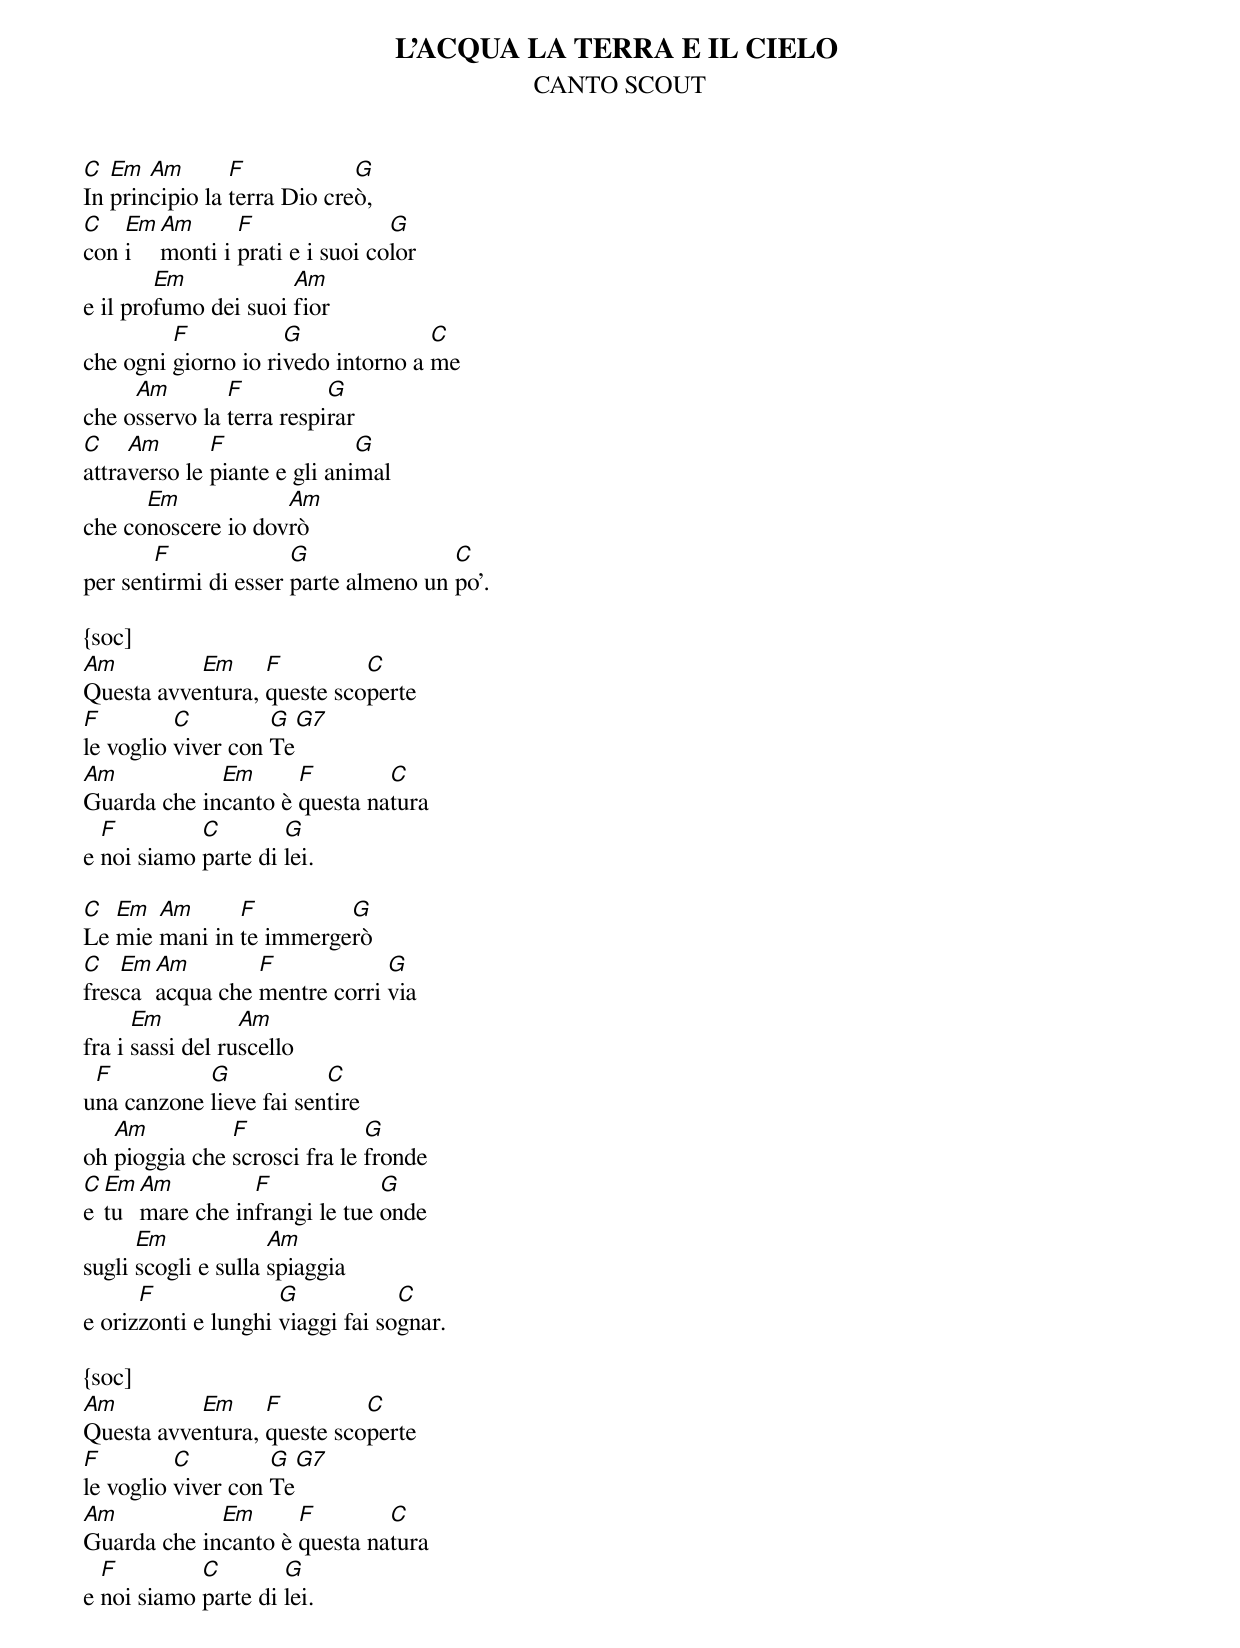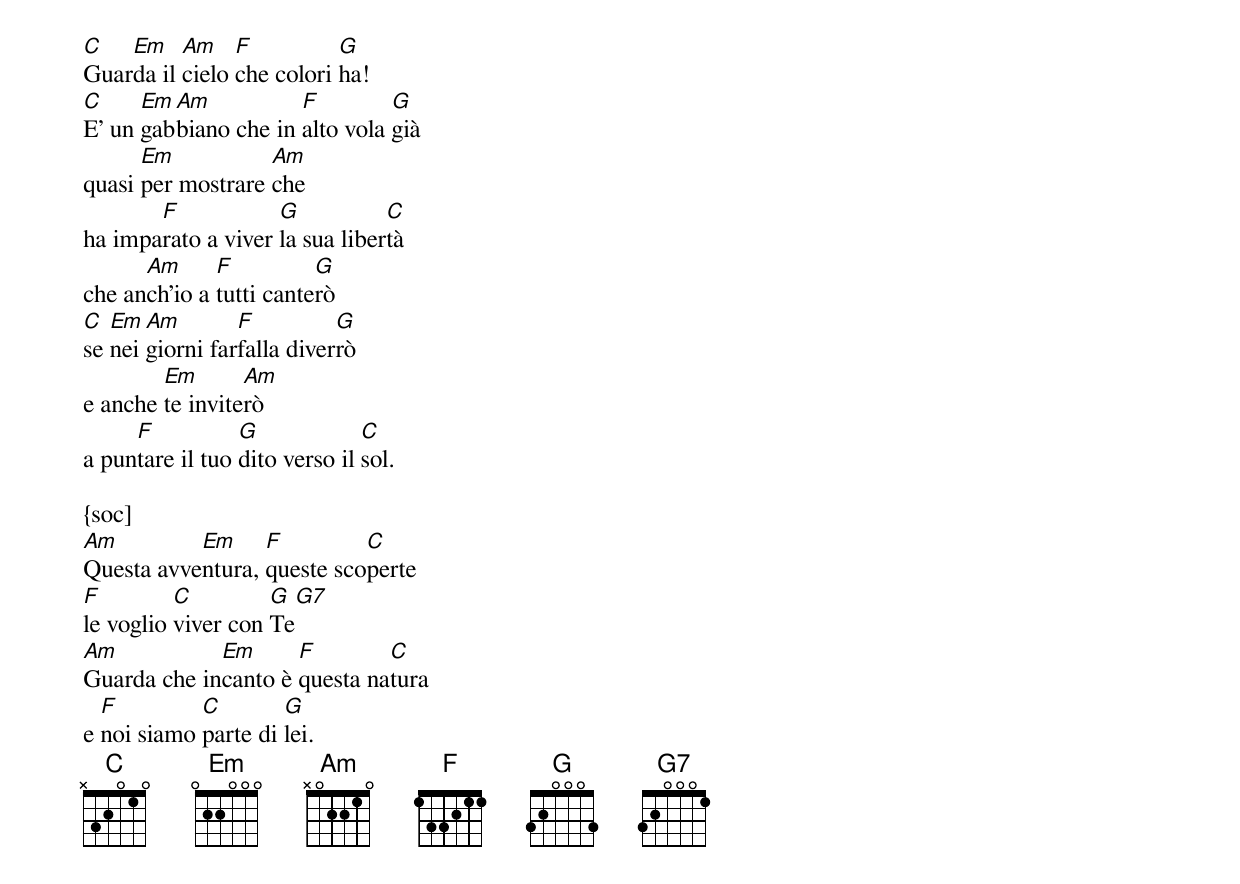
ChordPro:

{title:L'ACQUA LA TERRA E IL CIELO}
{subtitle:CANTO SCOUT}

[C]In [Em]prin[Am]cipio la [F]terra Dio cre[G]ò,
[C]con [Em]i [Am]monti i [F]prati e i suoi co[G]lor
e il pro[Em]fumo dei suoi [Am]fior
che ogni [F]giorno io ri[G]vedo intorno a [C]me
che o[Am]sservo la [F]terra respi[G]rar
[C]attra[Am]verso le [F]piante e gli ani[G]mal
che co[Em]noscere io dov[Am]rò
per sen[F]tirmi di esser [G]parte almeno un [C]po’.

{soc]
[Am]Questa avve[Em]ntura, [F]queste sco[C]perte
[F]le voglio [C]viver con [G]Te[G7]
[Am]Guarda che in[Em]canto è [F]questa na[C]tura
e [F]noi siamo [C]parte di [G]lei.
{eoc}

[C]Le [Em]mie [Am]mani in [F]te immerge[G]rò
[C]fres[Em]ca [Am]acqua che [F]mentre corri [G]via
fra i [Em]sassi del ru[Am]scello
u[F]na canzone [G]lieve fai sen[C]tire
oh [Am]pioggia che [F]scrosci fra le [G]fronde
[C]e [Em]tu [Am]mare che in[F]frangi le tue [G]onde
sugli [Em]scogli e sulla [Am]spiaggia
e oriz[F]zonti e lunghi [G]viaggi fai so[C]gnar.

{soc]
[Am]Questa avve[Em]ntura, [F]queste sco[C]perte
[F]le voglio [C]viver con [G]Te[G7]
[Am]Guarda che in[Em]canto è [F]questa na[C]tura
e [F]noi siamo [C]parte di [G]lei.
{eoc}

[C]Guar[Em]da il [Am]cielo [F]che colori [G]ha!
[C]E’ un [Em]gab[Am]biano che in [F]alto vola [G]già
quasi [Em]per mostrare [Am]che
ha impa[F]rato a viver [G]la sua liber[C]tà
che an[Am]ch’io a [F]tutti cante[G]rò
[C]se [Em]nei [Am]giorni far[F]falla diver[G]rò
e anche [Em]te invite[Am]rò
a pun[F]tare il tuo [G]dito verso il [C]sol.

{soc]
[Am]Questa avve[Em]ntura, [F]queste sco[C]perte
[F]le voglio [C]viver con [G]Te[G7]
[Am]Guarda che in[Em]canto è [F]questa na[C]tura
e [F]noi siamo [C]parte di [G]lei.
{eoc}
